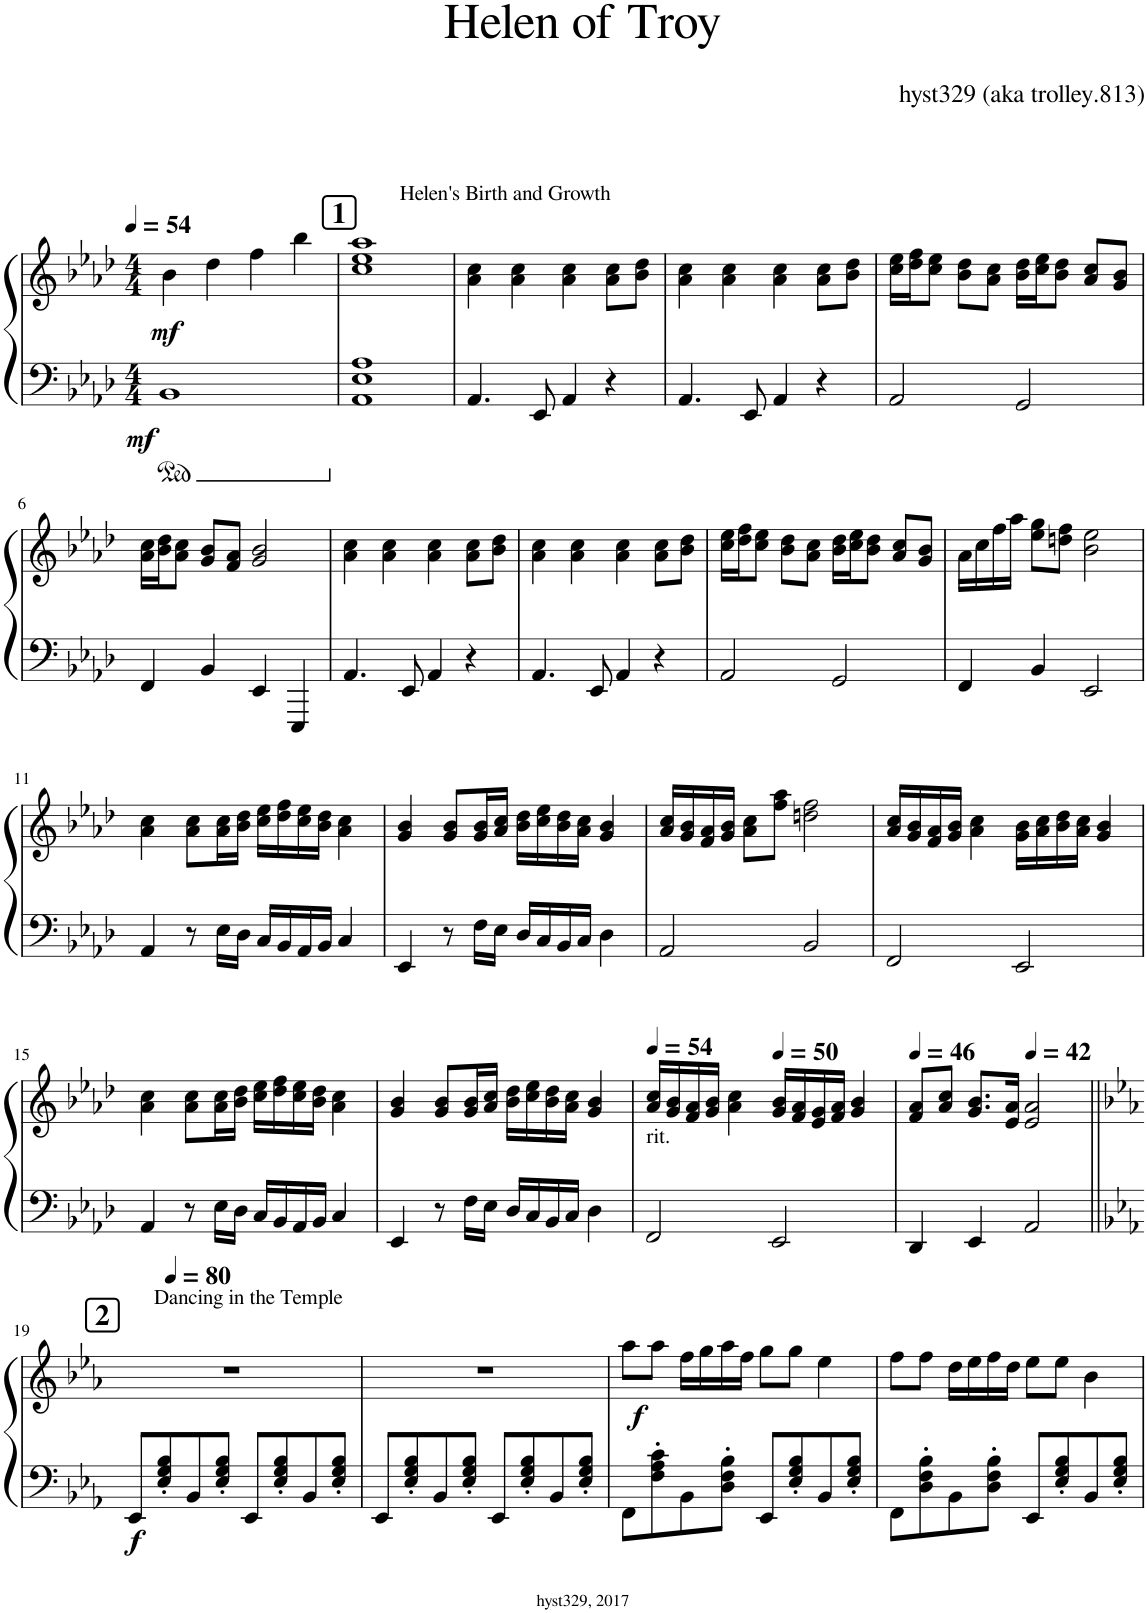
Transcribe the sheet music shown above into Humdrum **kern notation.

**kern	**kern	**dynam
*part1	*part1	*part1
*staff2	*staff1	*staff1/2
*I"Piano	*	*
*I'Pno.	*	*
*clefF4	*clefG2	*
*k[b-e-a-d-]	*k[b-e-a-d-]	*
*M4/4	*M4/4	*
*MM54	*MM54	*
=1	=1	=1
!	!	!LO:DY:b=2
!	!	!LO:DY:n=1:b
1BB-	4b-\	mf mf
.	4dd-\	.
.	4ff\	.
.	4bb-\	.
!!LO:REH:place=s1:a:B:cj:fs=14:t=1
=2	=2	=2
1AA- 1E- 1A-	1cc 1ee- 1aa-	.
=3	=3	=3
!	!LO:TX:a:t=Helen's Birth and Growth	!
4.AA-/	4a-\ 4cc\	.
.	4a-\ 4cc\	.
8EE-/	.	.
4AA-/	4a-\ 4cc\	.
4r	8a-\ 8cc\L	.
.	8b-\ 8dd-\J	.
=4	=4	=4
4.AA-/	4a-\ 4cc\	.
.	4a-\ 4cc\	.
8EE-/	.	.
4AA-/	4a-\ 4cc\	.
4r	8a-\ 8cc\L	.
.	8b-\ 8dd-\J	.
=5	=5	=5
2AA-/	16cc\ 16ee-\LL	.
.	16dd-\ 16ff\J	.
.	8cc\ 8ee-\J	.
.	8b-\ 8dd-\L	.
.	8a-\ 8cc\J	.
2GG/	16b-\ 16dd-\LL	.
.	16cc\ 16ee-\J	.
.	8b-\ 8dd-\J	.
.	8a-/ 8cc/L	.
.	8g/ 8b-/J	.
!!LO:LB:g=z
=6	=6	=6
4FF/	16a-\ 16cc\LL	.
.	16b-\ 16dd-\J	.
.	8a-\ 8cc\J	.
4BB-/	8g/ 8b-/L	.
.	8f/ 8a-/J	.
4EE-/	2g/ 2b-/	.
4EEE-/	.	.
=7	=7	=7
4.AA-/	4a-\ 4cc\	.
.	4a-\ 4cc\	.
8EE-/	.	.
4AA-/	4a-\ 4cc\	.
4r	8a-\ 8cc\L	.
.	8b-\ 8dd-\J	.
=8	=8	=8
4.AA-/	4a-\ 4cc\	.
.	4a-\ 4cc\	.
8EE-/	.	.
4AA-/	4a-\ 4cc\	.
4r	8a-\ 8cc\L	.
.	8b-\ 8dd-\J	.
=9	=9	=9
2AA-/	16cc\ 16ee-\LL	.
.	16dd-\ 16ff\J	.
.	8cc\ 8ee-\J	.
.	8b-\ 8dd-\L	.
.	8a-\ 8cc\J	.
2GG/	16b-\ 16dd-\LL	.
.	16cc\ 16ee-\J	.
.	8b-\ 8dd-\J	.
.	8a-/ 8cc/L	.
.	8g/ 8b-/J	.
=10	=10	=10
4FF/	16a-\LL	.
.	16cc\	.
.	16ff\	.
.	16aa-\JJ	.
4BB-/	8ee-\ 8gg\L	.
.	8ddn\ 8ff\J	.
2EE-/	2b-\ 2ee-\	.
!!LO:LB:g=z
=11	=11	=11
4AA-/	4a-\ 4cc\	.
8r	8a-\ 8cc\L	.
16E-\LL	16a-\ 16cc\L	.
16D-\JJ	16b-\ 16dd-\JJ	.
16C/LL	16cc\ 16ee-\LL	.
16BB-/	16dd-\ 16ff\	.
16AA-/	16cc\ 16ee-\	.
16BB-/JJ	16b-\ 16dd-\JJ	.
4C/	4a-\ 4cc\	.
=12	=12	=12
4EE-/	4g/ 4b-/	.
8r	8g/ 8b-/L	.
16F\LL	16g/ 16b-/L	.
16E-\JJ	16a-/ 16cc/JJ	.
16D-/LL	16b-\ 16dd-\LL	.
16C/	16cc\ 16ee-\	.
16BB-/	16b-\ 16dd-\	.
16C/JJ	16a-\ 16cc\JJ	.
4D-\	4g/ 4b-/	.
=13	=13	=13
2AA-/	16a-/ 16cc/LL	.
.	16g/ 16b-/	.
.	16f/ 16a-/	.
.	16g/ 16b-/JJ	.
.	8a-\ 8cc\L	.
.	8ff\ 8aa-\J	.
2BB-/	2ddn\ 2ff\	.
=14	=14	=14
2FF/	16a-/ 16cc/LL	.
.	16g/ 16b-/	.
.	16f/ 16a-/	.
.	16g/ 16b-/JJ	.
.	4a-\ 4cc\	.
2EE-/	16g\ 16b-\LL	.
.	16a-\ 16cc\	.
.	16b-\ 16dd-\	.
.	16a-\ 16cc\JJ	.
.	4g/ 4b-/	.
!!LO:LB:g=z
=15	=15	=15
4AA-/	4a-\ 4cc\	.
8r	8a-\ 8cc\L	.
16E-\LL	16a-\ 16cc\L	.
16D-\JJ	16b-\ 16dd-\JJ	.
16C/LL	16cc\ 16ee-\LL	.
16BB-/	16dd-\ 16ff\	.
16AA-/	16cc\ 16ee-\	.
16BB-/JJ	16b-\ 16dd-\JJ	.
4C/	4a-\ 4cc\	.
=16	=16	=16
4EE-/	4g/ 4b-/	.
8r	8g/ 8b-/L	.
16F\LL	16g/ 16b-/L	.
16E-\JJ	16a-/ 16cc/JJ	.
16D-/LL	16b-\ 16dd-\LL	.
16C/	16cc\ 16ee-\	.
16BB-/	16b-\ 16dd-\	.
16C/JJ	16a-\ 16cc\JJ	.
4D-\	4g/ 4b-/	.
=17	=17	=17
*	*MM54	*
!	!LO:TX:b:t=rit.	!
2FF/	16a-/ 16cc/LL	.
.	16g/ 16b-/	.
.	16f/ 16a-/	.
.	16g/ 16b-/JJ	.
.	4a-\ 4cc\	.
*	*MM50	*
2EE-/	16g/ 16b-/LL	.
.	16f/ 16a-/	.
.	16e-/ 16g/	.
.	16f/ 16a-/JJ	.
.	4g/ 4b-/	.
=18	=18	=18
*	*MM46	*
4DD-/	8f/ 8a-/L	.
.	8a-/ 8cc/J	.
4EE-/	8.g/ 8.b-/L	.
.	16e-/ 16a-/Jk	.
*	*MM42	*
2AA-/	2e-/ 2a-/	.
!!LO:LB:g=z
=19||	=19||	=19||
!!LO:REH:place=s1:a:B:cj:fs=14:t=2
*k[b-e-a-]	*k[b-e-a-]	*
*	*MM80	*
!	!LO:TX:a:t=Dancing in the Temple	!
!	!	!LO:DY:b=2
8EE-/L	1r	f
8E-/' 8G/' 8B-/'	.	.
8BB-/	.	.
8E-/' 8G/' 8B-/'J	.	.
8EE-/L	.	.
8E-/' 8G/' 8B-/'	.	.
8BB-/	.	.
8E-/' 8G/' 8B-/'J	.	.
=20	=20	=20
8EE-/L	1r	.
8E-/' 8G/' 8B-/'	.	.
8BB-/	.	.
8E-/' 8G/' 8B-/'J	.	.
8EE-/L	.	.
8E-/' 8G/' 8B-/'	.	.
8BB-/	.	.
8E-/' 8G/' 8B-/'J	.	.
=21	=21	=21
!	!	!LO:DY:b
8FF\L	8aa-\L	f
8F\' 8A-\' 8c\'	8aa-\J	.
8BB-\	16ff\LL	.
.	16gg\	.
8D\' 8F\' 8B-\'J	16aa-\	.
.	16ff\JJ	.
8EE-/L	8gg\L	.
8E-/' 8G/' 8B-/'	8gg\J	.
8BB-/	4ee-\	.
8E-/' 8G/' 8B-/'J	.	.
=22	=22	=22
8FF\L	8ff\L	.
8D\' 8F\' 8B-\'	8ff\J	.
8BB-\	16dd\LL	.
.	16ee-\	.
8D\' 8F\' 8B-\'J	16ff\	.
.	16dd\JJ	.
8EE-/L	8ee-\L	.
8E-/' 8G/' 8B-/'	8ee-\J	.
8BB-/	4b-\	.
8E-/' 8G/' 8B-/'J	.	.
=	=	=
*-	*-	*-
